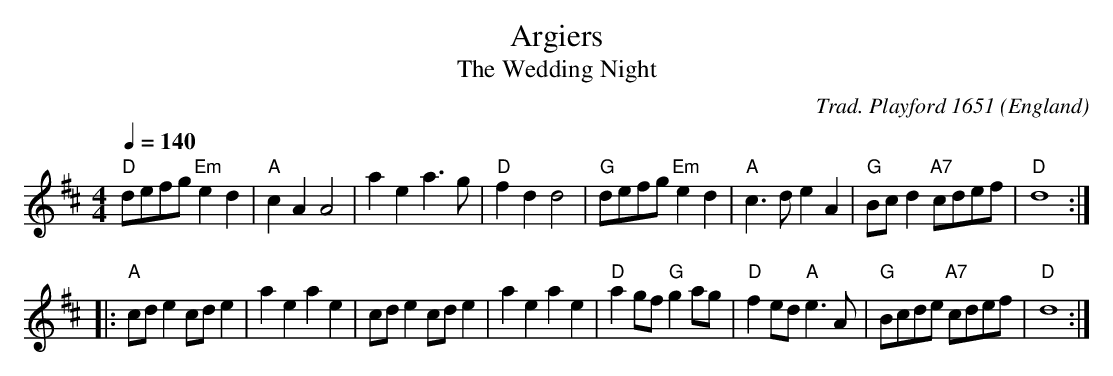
X:1
T:Argiers
T:Wedding Night, The
C:Trad. Playford 1651
O:England
M:4/4
L:1/8
Q:1/4=140
K:D
"D"defg "Em"e2d2|"A"c2A2 A4|a2e2 a3g|"D"f2d2 d4|"G"defg "Em"e2d2|"A"c3d e2A2|"G"Bcd2 "A7"cdef|"D"d8:|
|:"A"cde2 cde2|a2e2 a2e2|cde2 cde2|a2e2 a2e2|"D"a2gf "G"g2ag|"D"f2ed "A"e3A|"G"Bcde "A7"cdef|"D"d8:|
